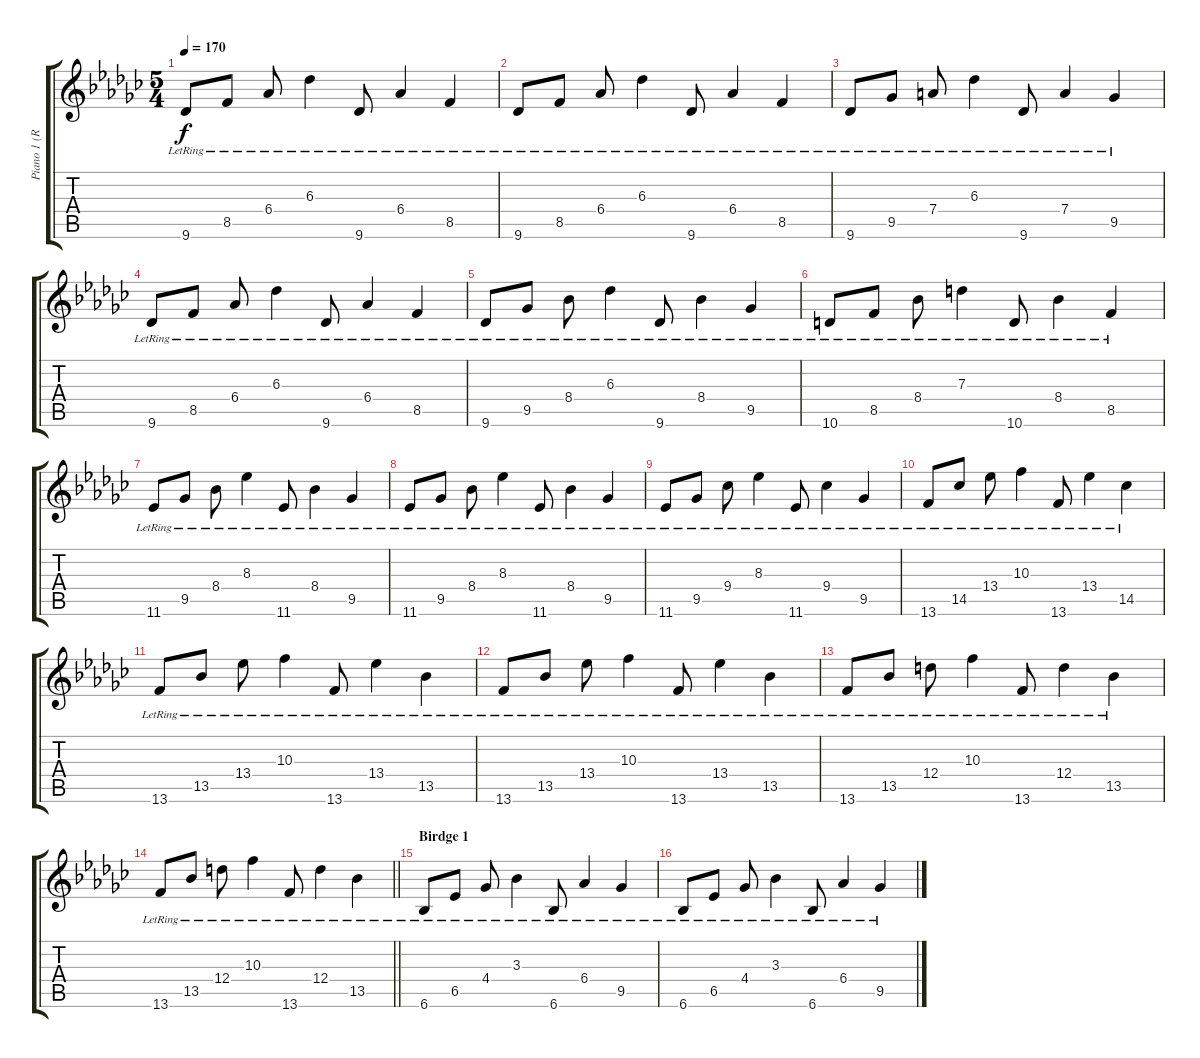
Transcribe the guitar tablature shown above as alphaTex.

\track ("Piano 1 (Right Hand)" "Piano 1 (R") {instrument electricpiano1}
\staff {score tabs}
\tuning (E5 B4 G4 D4 A3 E3) {hide}
\ts (5 4)
\tempo 170
\clef g2
\ks gb
9.6{lr}.8{dy f} 8.5{lr}.8 6.4{lr}.8 6.3{lr}.4 9.6{lr}.8 6.4{lr}.4 8.5{lr}.4 |
9.6{lr}.8 8.5{lr}.8 6.4{lr}.8 6.3{lr}.4 9.6{lr}.8 6.4{lr}.4 8.5{lr}.4 |
9.6{lr}.8 9.5{lr}.8 7.4{lr}.8 6.3{lr}.4 9.6{lr}.8 7.4{lr}.4 9.5{lr}.4 |
9.6{lr}.8 8.5{lr}.8 6.4{lr}.8 6.3{lr}.4 9.6{lr}.8 6.4{lr}.4 8.5{lr}.4 |
9.6{lr}.8 9.5{lr}.8 8.4{lr}.8 6.3{lr}.4 9.6{lr}.8 8.4{lr}.4 9.5{lr}.4 |
10.6{lr}.8 8.5{lr}.8 8.4{lr}.8 7.3{lr}.4 10.6{lr}.8 8.4{lr}.4 8.5{lr}.4 |
11.6{lr}.8 9.5{lr}.8 8.4{lr}.8 8.3{lr}.4 11.6{lr}.8 8.4{lr}.4 9.5{lr}.4 |
11.6{lr}.8 9.5{lr}.8 8.4{lr}.8 8.3{lr}.4 11.6{lr}.8 8.4{lr}.4 9.5{lr}.4 |
11.6{lr}.8 9.5{lr}.8 9.4{lr}.8 8.3{lr}.4 11.6{lr}.8 9.4{lr}.4 9.5{lr}.4 |
13.6{lr}.8 14.5{lr}.8 13.4{lr}.8 10.3{lr}.4 13.6{lr}.8 13.4{lr}.4 14.5{lr}.4 |
13.6{lr}.8 13.5{lr}.8 13.4{lr}.8 10.3{lr}.4 13.6{lr}.8 13.4{lr}.4 13.5{lr}.4 |
13.6{lr}.8 13.5{lr}.8 13.4{lr}.8 10.3{lr}.4 13.6{lr}.8 13.4{lr}.4 13.5{lr}.4 |
13.6{lr}.8 13.5{lr}.8 12.4{lr}.8 10.3{lr}.4 13.6{lr}.8 12.4{lr}.4 13.5{lr}.4 |
\barLineRight lightlight
13.6{lr}.8 13.5{lr}.8 12.4{lr}.8 10.3{lr}.4 13.6{lr}.8 12.4{lr}.4 13.5{lr}.4 |
\section ("" "Birdge 1")
6.6{lr}.8 6.5{lr}.8 4.4{lr}.8 3.3{lr}.4 6.6{lr}.8 6.4{lr}.4 9.5{lr}.4 |
6.6{lr}.8 6.5{lr}.8 4.4{lr}.8 3.3{lr}.4 6.6{lr}.8 6.4{lr}.4 9.5{lr}.4
